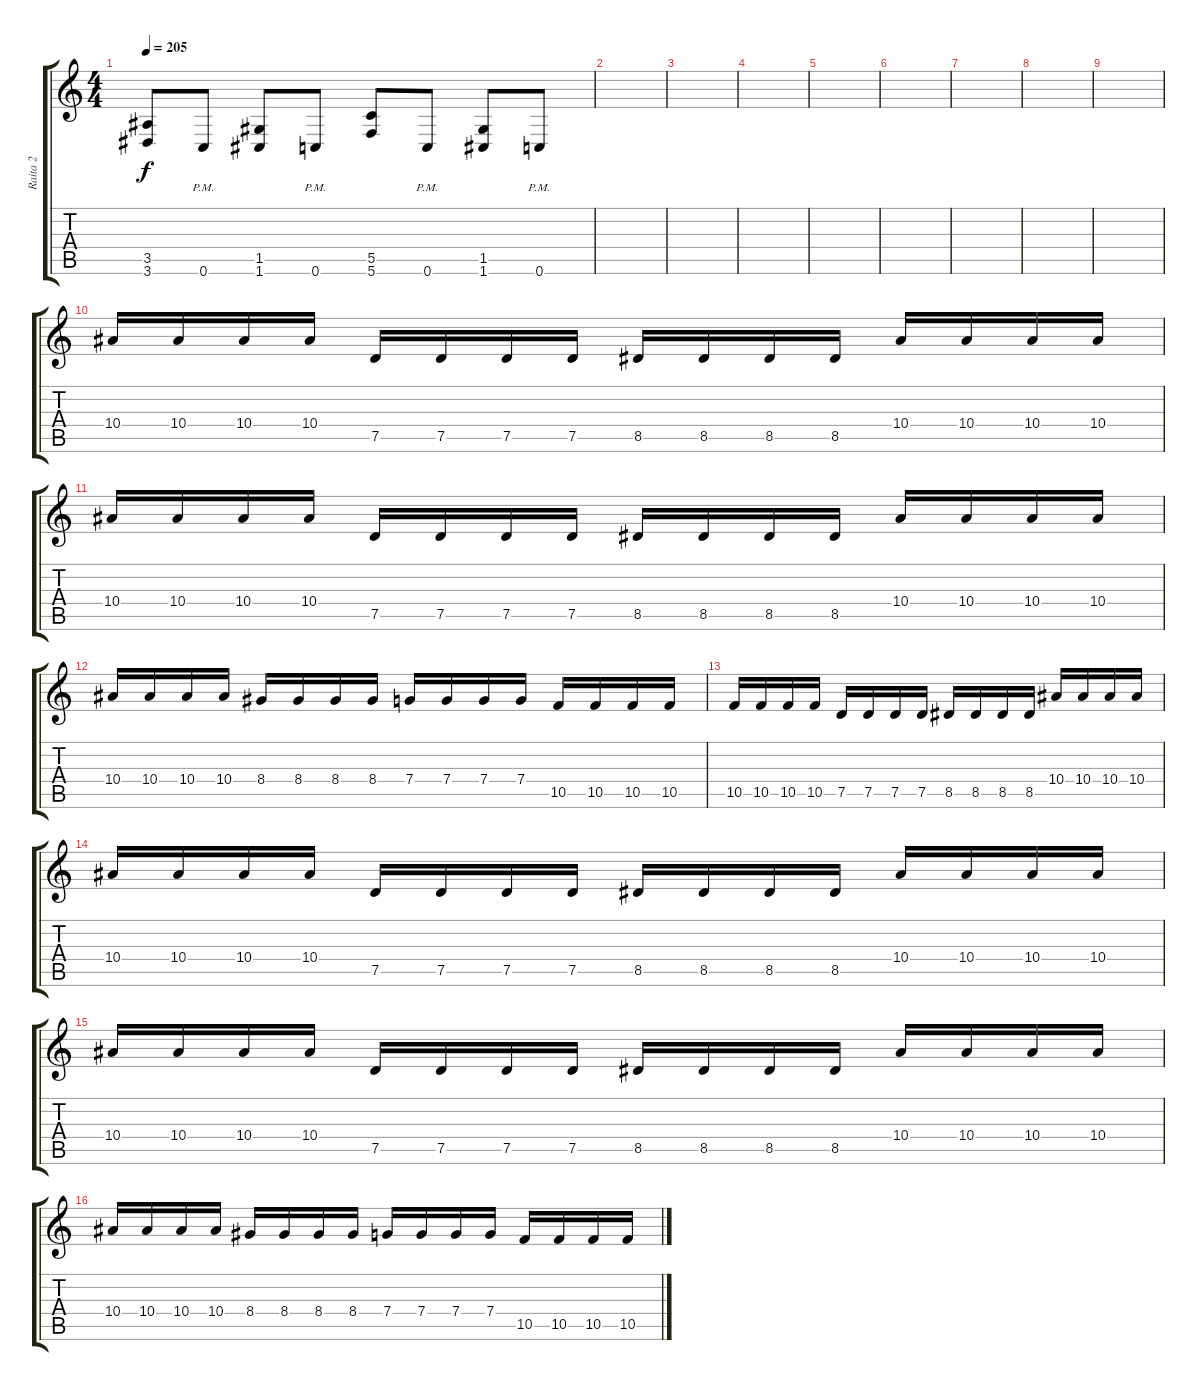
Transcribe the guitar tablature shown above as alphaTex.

\track ("Raita 2" "Raita 2") {instrument distortionguitar}
\staff {score tabs}
\tuning (D4 A3 F3 C3 G2 C2) {hide}
\ts (4 4)
\tempo 205
\clef g2
\ks c
(3.5 3.6).8{dy f} 0.6{pm}.8 (1.5 1.6).8 0.6{pm}.8 (5.5 5.6).8 0.6{pm}.8 (1.5 1.6).8 0.6{pm}.8 |
|
|
|
|
|
|
|
|
10.4.16 10.4.16 10.4.16 10.4.16 7.5.16 7.5.16 7.5.16 7.5.16 8.5.16 8.5.16 8.5.16 8.5.16 10.4.16 10.4.16 10.4.16 10.4.16 |
10.4.16 10.4.16 10.4.16 10.4.16 7.5.16 7.5.16 7.5.16 7.5.16 8.5.16 8.5.16 8.5.16 8.5.16 10.4.16 10.4.16 10.4.16 10.4.16 |
10.4.16 10.4.16 10.4.16 10.4.16 8.4.16 8.4.16 8.4.16 8.4.16 7.4.16 7.4.16 7.4.16 7.4.16 10.5.16 10.5.16 10.5.16 10.5.16 |
10.5.16 10.5.16 10.5.16 10.5.16 7.5.16 7.5.16 7.5.16 7.5.16 8.5.16 8.5.16 8.5.16 8.5.16 10.4.16 10.4.16 10.4.16 10.4.16 |
10.4.16 10.4.16 10.4.16 10.4.16 7.5.16 7.5.16 7.5.16 7.5.16 8.5.16 8.5.16 8.5.16 8.5.16 10.4.16 10.4.16 10.4.16 10.4.16 |
10.4.16 10.4.16 10.4.16 10.4.16 7.5.16 7.5.16 7.5.16 7.5.16 8.5.16 8.5.16 8.5.16 8.5.16 10.4.16 10.4.16 10.4.16 10.4.16 |
10.4.16 10.4.16 10.4.16 10.4.16 8.4.16 8.4.16 8.4.16 8.4.16 7.4.16 7.4.16 7.4.16 7.4.16 10.5.16 10.5.16 10.5.16 10.5.16
